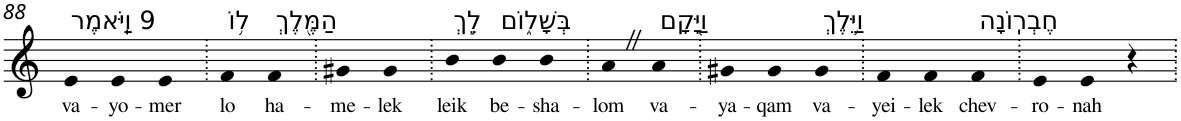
**kern	**text
*part1	*part1
*staff1	*staff1
*I"Piano	*
*I'Pno	*
!!LO:PB:g=z
*clefG2	*
*k[]	*
=88	=88
!LO:TX:a:t=9 וַיֹּֽאמֶר	!
!	!LO:LY:b
4e	va-
!	!LO:LY:b
4e	-yo-
!	!LO:LY:b
4e	-mer
=89.	=89.
!LO:TX:a:t=ל֥וֹ	!
!	!LO:LY:b
4f	lo
!LO:TX:a:t=הַמֶּ֖לֶךְ	!
!	!LO:LY:b
4f	ha-
=90.	=90.
!	!LO:LY:b
4g#X	-me-
!	!LO:LY:b
4g#	-lek
=91.	=91.
!LO:TX:a:t=לֵ֣ךְ	!
!	!LO:LY:b
4b	leik
!LO:TX:a:t=בְּשָׁל֑וֹם	!
!	!LO:LY:b
4b	be-
!	!LO:LY:b
4b	-sha-
=92.	=92.
!	!LO:LY:b
4aZ	-lom
!LO:TX:a:t=וַיָּ֖קָם	!
!	!LO:LY:b
4a	va-
=93.	=93.
!	!LO:LY:b
4g#X	-ya-
!	!LO:LY:b
4g#	-qam
!LO:TX:a:t=וַיֵּ֥לֶךְ	!
!	!LO:LY:b
4g#	va-
=94.	=94.
!	!LO:LY:b
4f	-yei-
!	!LO:LY:b
4f	-lek
!LO:TX:a:t=חֶבְרֽוֹנָה	!
!	!LO:LY:b
4f	chev-
=95.	=95.
!	!LO:LY:b
4e	-ro-
!	!LO:LY:b
4e	-nah
4r	.
=.	=.
*-	*-
